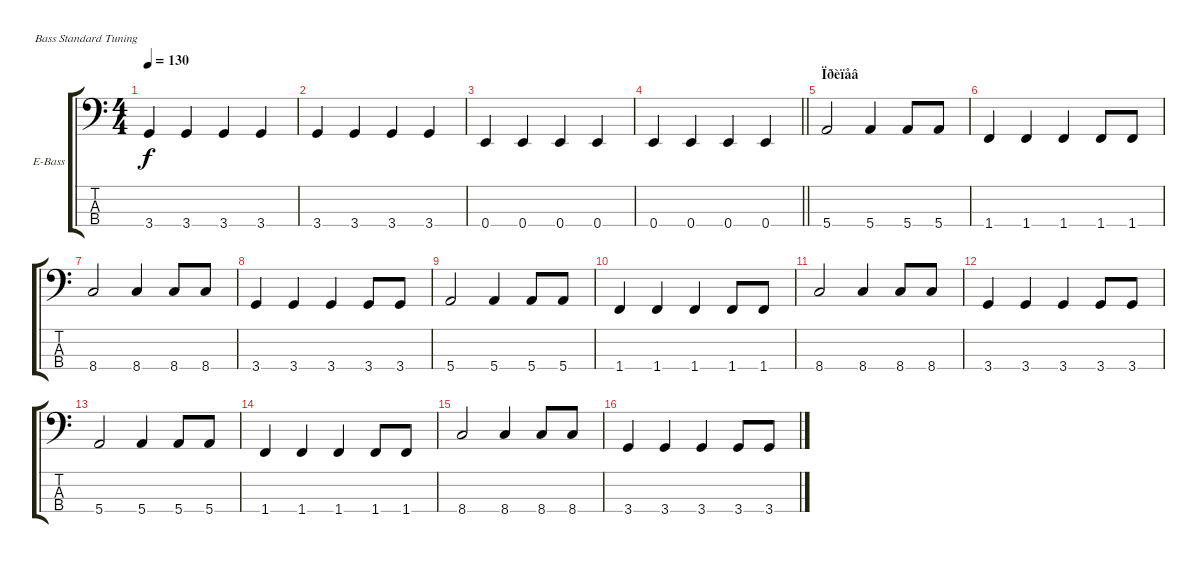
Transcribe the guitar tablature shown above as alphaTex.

\bracketExtendMode groupsimilarinstruments
\firstSystemTrackNameOrientation horizontal
\otherSystemsTrackNameOrientation horizontal
\track ("Bass Guitar" "E-Bass") {instrument electricbassfinger}
\staff {score tabs}
\tuning (G2 D2 A1 E1)
\ts (4 4)
\tempo 130
\clef f4
\ks c
3.4.4{dy f} 3.4.4 3.4.4 3.4.4 |
3.4.4 3.4.4 3.4.4 3.4.4 |
0.4.4 0.4.4 0.4.4 0.4.4 |
\barLineRight lightlight
0.4.4 0.4.4 0.4.4 0.4.4 |
\section ("" "Ïðèïåâ")
5.4.2 5.4.4 5.4.8 5.4.8 |
1.4.4 1.4.4 1.4.4 1.4.8 1.4.8 |
8.4.2 8.4.4 8.4.8 8.4.8 |
3.4.4 3.4.4 3.4.4 3.4.8 3.4.8 |
5.4.2 5.4.4 5.4.8 5.4.8 |
1.4.4 1.4.4 1.4.4 1.4.8 1.4.8 |
8.4.2 8.4.4 8.4.8 8.4.8 |
3.4.4 3.4.4 3.4.4 3.4.8 3.4.8 |
5.4.2 5.4.4 5.4.8 5.4.8 |
1.4.4 1.4.4 1.4.4 1.4.8 1.4.8 |
8.4.2 8.4.4 8.4.8 8.4.8 |
3.4.4 3.4.4 3.4.4 3.4.8 3.4.8
